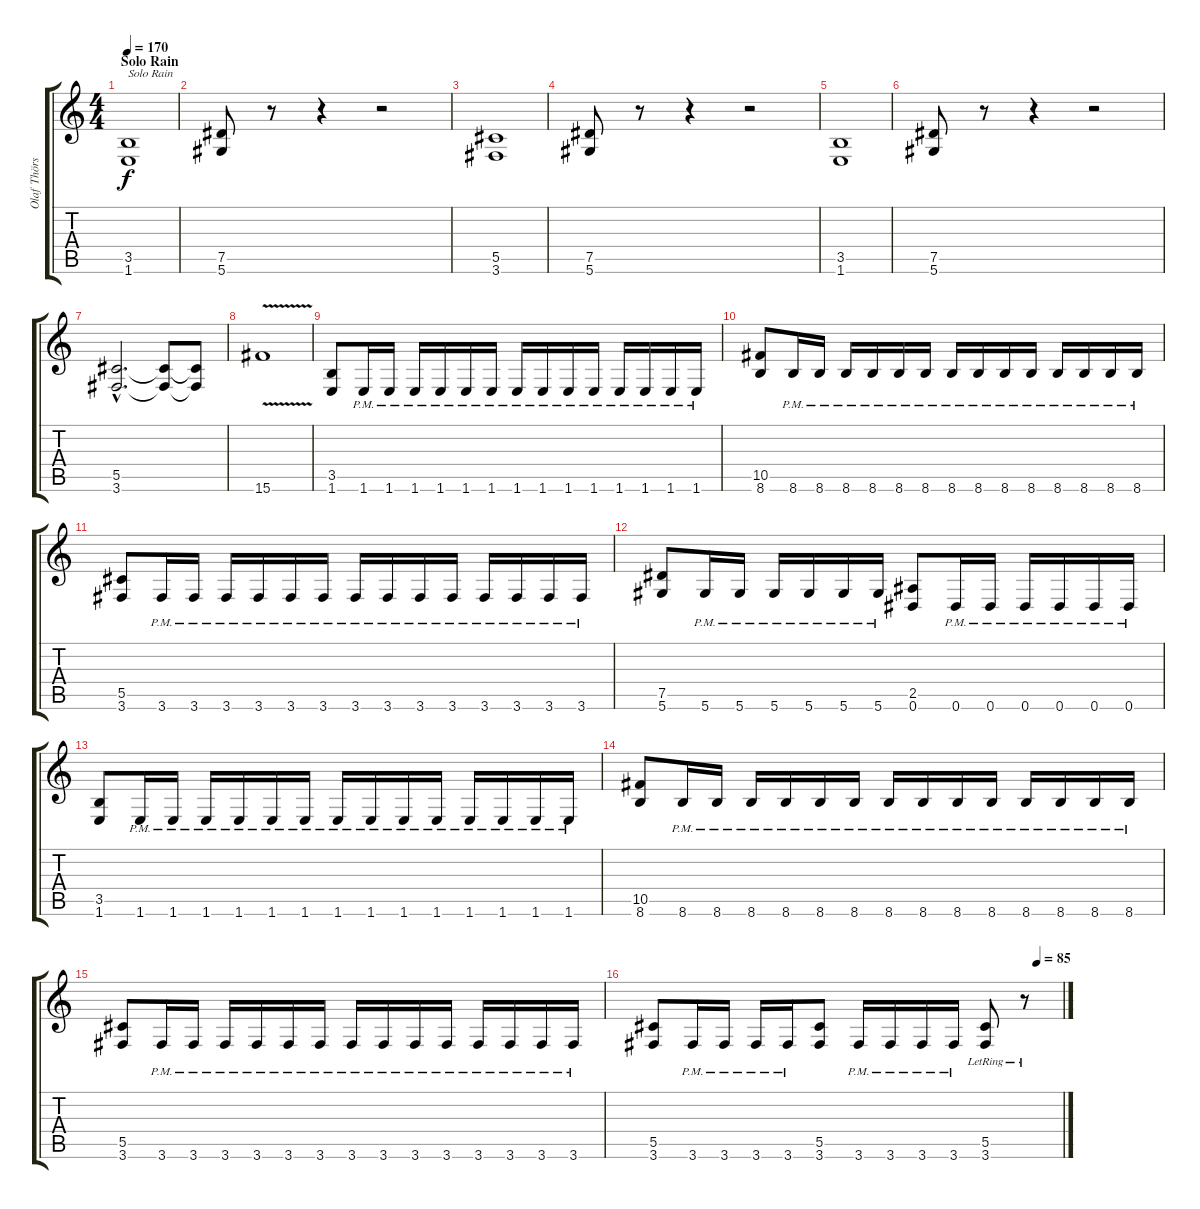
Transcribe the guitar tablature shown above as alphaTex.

\track ("Olaf Thörsen" "Olaf Thörs") {instrument distortionguitar}
\staff {score tabs}
\tuning (Eb4 Bb3 Gb3 Db3 Ab2 Eb2) {hide}
\ts (4 4)
\section ("" "Solo Rain")
\tempo 170
\clef g2
\ks c
(3.5 1.6).1{txt "Solo Rain" dy f} |
(7.5 5.6).8 r.8 r.4 r.2 |
(5.5 3.6).1 |
(7.5 5.6).8 r.8 r.4 r.2 |
(3.5 1.6).1 |
(7.5 5.6).8 r.8 r.4 r.2 |
(5.5{hac} 3.6{hac}).2{d} (5.5{t} 3.6{t}).8 (5.5{t} 3.6{t}).8 |
15.6{v}.1 |
(3.5 1.6).8 1.6{pm}.16 1.6{pm}.16 1.6{pm}.16 1.6{pm}.16 1.6{pm}.16 1.6{pm}.16 1.6{pm}.16 1.6{pm}.16 1.6{pm}.16 1.6{pm}.16 1.6{pm}.16 1.6{pm}.16 1.6{pm}.16 1.6{pm}.16 |
(10.5 8.6).8 8.6{pm}.16 8.6{pm}.16 8.6{pm}.16 8.6{pm}.16 8.6{pm}.16 8.6{pm}.16 8.6{pm}.16 8.6{pm}.16 8.6{pm}.16 8.6{pm}.16 8.6{pm}.16 8.6{pm}.16 8.6{pm}.16 8.6{pm}.16 |
(5.5 3.6).8 3.6{pm}.16 3.6{pm}.16 3.6{pm}.16 3.6{pm}.16 3.6{pm}.16 3.6{pm}.16 3.6{pm}.16 3.6{pm}.16 3.6{pm}.16 3.6{pm}.16 3.6{pm}.16 3.6{pm}.16 3.6{pm}.16 3.6{pm}.16 |
(7.5 5.6).8 5.6{pm}.16 5.6{pm}.16 5.6{pm}.16 5.6{pm}.16 5.6{pm}.16 5.6{pm}.16 (2.5 0.6).8 0.6{pm}.16 0.6{pm}.16 0.6{pm}.16 0.6{pm}.16 0.6{pm}.16 0.6{pm}.16 |
(3.5 1.6).8 1.6{pm}.16 1.6{pm}.16 1.6{pm}.16 1.6{pm}.16 1.6{pm}.16 1.6{pm}.16 1.6{pm}.16 1.6{pm}.16 1.6{pm}.16 1.6{pm}.16 1.6{pm}.16 1.6{pm}.16 1.6{pm}.16 1.6{pm}.16 |
(10.5 8.6).8 8.6{pm}.16 8.6{pm}.16 8.6{pm}.16 8.6{pm}.16 8.6{pm}.16 8.6{pm}.16 8.6{pm}.16 8.6{pm}.16 8.6{pm}.16 8.6{pm}.16 8.6{pm}.16 8.6{pm}.16 8.6{pm}.16 8.6{pm}.16 |
(5.5 3.6).8 3.6{pm}.16 3.6{pm}.16 3.6{pm}.16 3.6{pm}.16 3.6{pm}.16 3.6{pm}.16 3.6{pm}.16 3.6{pm}.16 3.6{pm}.16 3.6{pm}.16 3.6{pm}.16 3.6{pm}.16 3.6{pm}.16 3.6{pm}.16 |
\tempo (85 0.9375)
(5.5 3.6).8 3.6{pm}.16 3.6{pm}.16 3.6{pm}.16 3.6{pm}.16 (5.5 3.6).8 3.6{pm}.16 3.6{pm}.16 3.6{pm}.16 3.6{pm}.16 (5.5{lr} 3.6{lr}).8 r.8
